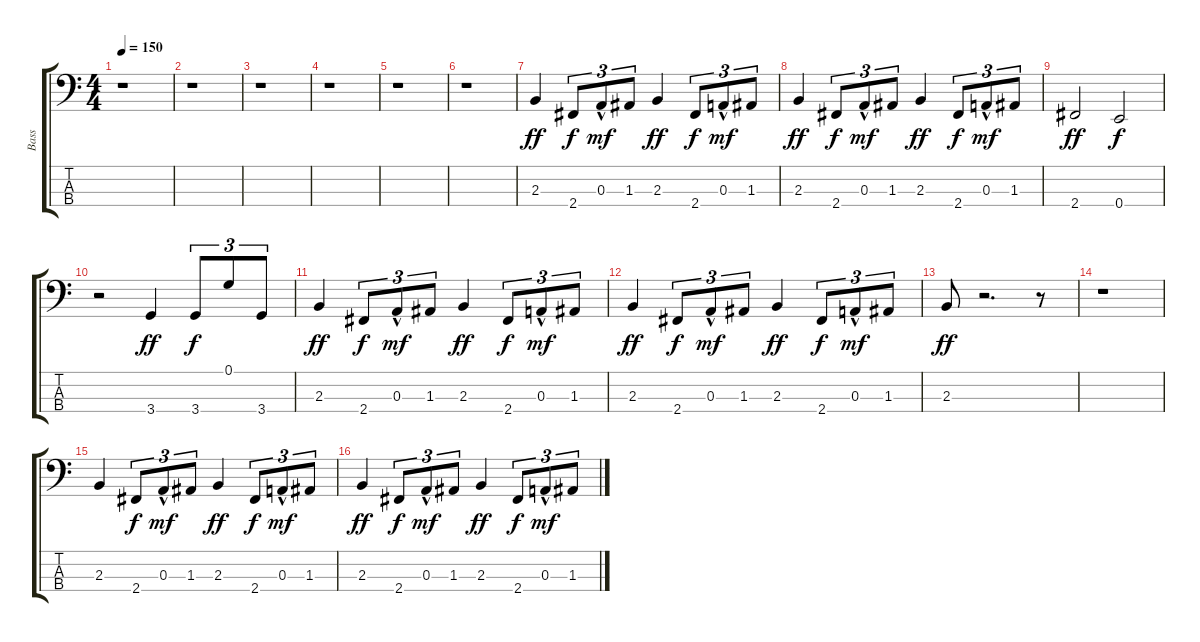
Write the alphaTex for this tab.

\track ("Bass" "Bass") {instrument electricbassfinger}
\staff {score tabs}
\tuning (G2 D2 A1 E1) {hide}
\ts (4 4)
\tempo 150
\clef f4
\ks c
r.1{dy ff instrument electricbassfinger} |
r.1 |
r.1 |
r.1 |
r.1 |
r.1 |
2.3.4 2.4.8{tu (3 2) dy f} 0.3{hac}.8{tu (3 2) dy mf} 1.3.8{tu (3 2)} 2.3.4{dy ff} 2.4.8{tu (3 2) dy f} 0.3{hac}.8{tu (3 2) dy mf} 1.3.8{tu (3 2)} |
2.3.4{dy ff} 2.4.8{tu (3 2) dy f} 0.3{hac}.8{tu (3 2) dy mf} 1.3.8{tu (3 2)} 2.3.4{dy ff} 2.4.8{tu (3 2) dy f} 0.3{hac}.8{tu (3 2) dy mf} 1.3.8{tu (3 2)} |
2.4.2{dy ff} 0.4.2{dy f} |
r.2 3.4.4{dy ff} 3.4.8{tu (3 2) dy f} 0.1.8{tu (3 2)} 3.4.8{tu (3 2)} |
2.3.4{dy ff} 2.4.8{tu (3 2) dy f} 0.3{hac}.8{tu (3 2) dy mf} 1.3.8{tu (3 2)} 2.3.4{dy ff} 2.4.8{tu (3 2) dy f} 0.3{hac}.8{tu (3 2) dy mf} 1.3.8{tu (3 2)} |
2.3.4{dy ff} 2.4.8{tu (3 2) dy f} 0.3{hac}.8{tu (3 2) dy mf} 1.3.8{tu (3 2)} 2.3.4{dy ff} 2.4.8{tu (3 2) dy f} 0.3{hac}.8{tu (3 2) dy mf} 1.3.8{tu (3 2)} |
2.3.8{dy ff} r.2{d} r.8 |
r.1 |
2.3.4 2.4.8{tu (3 2) dy f} 0.3{hac}.8{tu (3 2) dy mf} 1.3.8{tu (3 2)} 2.3.4{dy ff} 2.4.8{tu (3 2) dy f} 0.3{hac}.8{tu (3 2) dy mf} 1.3.8{tu (3 2)} |
2.3.4{dy ff} 2.4.8{tu (3 2) dy f} 0.3{hac}.8{tu (3 2) dy mf} 1.3.8{tu (3 2)} 2.3.4{dy ff} 2.4.8{tu (3 2) dy f} 0.3{hac}.8{tu (3 2) dy mf} 1.3.8{tu (3 2)}
